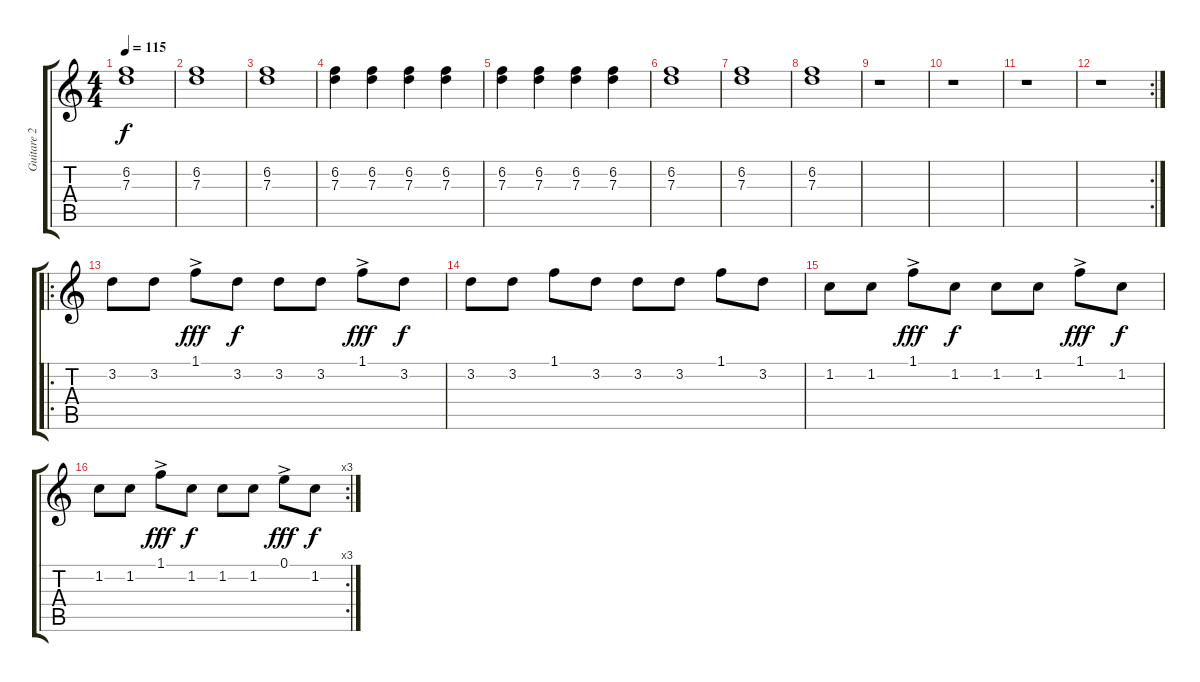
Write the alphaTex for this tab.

\track ("Guitare 2" "Guitare 2") {instrument electricguitarjazz}
\staff {score tabs}
\tuning (E4 B3 G3 D3 A2 D2) {hide}
\ts (4 4)
\tempo 115
\clef g2
\ks c
(6.2 7.3).1{dy f} |
(6.2 7.3).1 |
(6.2 7.3).1 |
(6.2 7.3).4 (6.2 7.3).4 (6.2 7.3).4 (6.2 7.3).4 |
(6.2 7.3).4 (6.2 7.3).4 (6.2 7.3).4 (6.2 7.3).4 |
(6.2 7.3).1 |
(6.2 7.3).1 |
(6.2 7.3).1 |
r.1 |
r.1 |
r.1 |
\rc 2
r.1 |
\ro
3.2.8 3.2.8 1.1{ac}.8{dy fff} 3.2.8{dy f} 3.2.8 3.2.8 1.1{ac}.8{dy fff} 3.2.8{dy f} |
3.2.8 3.2.8 1.1.8 3.2.8 3.2.8 3.2.8 1.1.8 3.2.8 |
1.2.8 1.2.8 1.1{ac}.8{dy fff} 1.2.8{dy f} 1.2.8 1.2.8 1.1{ac}.8{dy fff} 1.2.8{dy f} |
\rc 3
1.2.8 1.2.8 1.1{ac}.8{dy fff} 1.2.8{dy f} 1.2.8 1.2.8 0.1{ac}.8{dy fff} 1.2.8{dy f}
